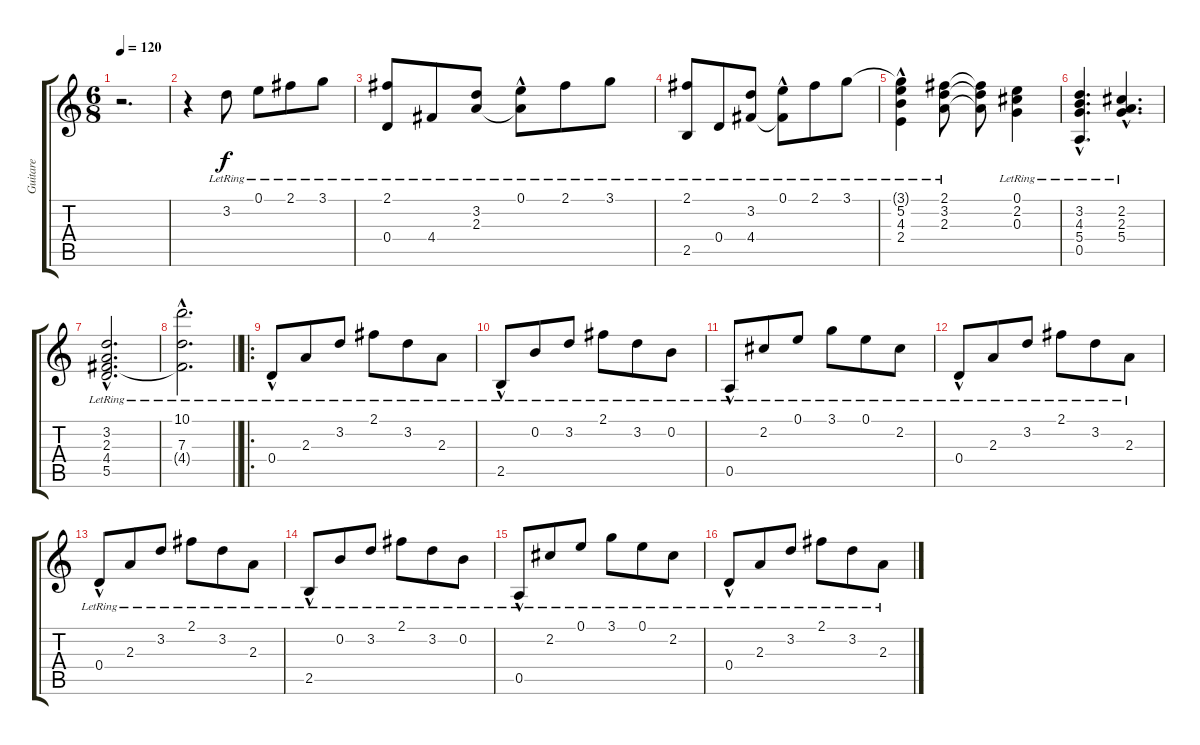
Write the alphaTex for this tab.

\track ("Guitare" "Guitare") {instrument acousticguitarnylon}
\staff {score tabs}
\tuning (E4 B3 G3 D3 A2 E2) {hide}
\ts (6 8)
\tempo 120
\clef g2
\ks c
r.2{d dy f instrument acousticguitarnylon} |
r.4 3.2{lr}.8 0.1{lr}.8 2.1{lr}.8 3.1{lr}.8 |
(2.1{lr} 0.4{lr}).8 4.4{lr}.8 (3.2{lr} 2.3{lr}).8 (0.1{lr} 2.3{hac t}).8 2.1{lr}.8 3.1{lr}.8 |
(2.1{lr} 2.5{lr}).8 0.4{lr}.8 (3.2{lr} 4.4{lr}).8 (0.1{lr} 4.4{hac t}).8 2.1{lr}.8 3.1{lr}.8 |
(3.1{t} 5.2{lr} 4.3{lr} 2.4{hac lr}).4 (2.1{lr} 3.2{lr} 2.3{lr}).8 (2.1{t} 3.2{t} 2.3{t}).8 (0.1{lr} 2.2{lr} 0.3{lr}).4 |
(3.2{hac lr} 4.3{hac lr} 5.4{hac lr} 0.5{hac lr}).4{d} (2.2{hac lr} 2.3{hac lr} 5.4{hac lr}).4{d} |
(3.2{hac lr} 2.3{hac lr} 4.4{hac lr} 5.5{hac lr}).2{d} |
\barLineRight lightlight
(10.1{hac lr} 7.3{hac lr} 4.4{hac t}).2{d} |
\ro
0.4{hac lr}.8 2.3{lr}.8 3.2{lr}.8 2.1{lr}.8 3.2{lr}.8 2.3{lr}.8 |
2.5{hac lr}.8 0.2{lr}.8 3.2{lr}.8 2.1{lr}.8 3.2{lr}.8 0.2{lr}.8 |
0.5{hac lr}.8 2.2{lr}.8 0.1{lr}.8 3.1{lr}.8 0.1{lr}.8 2.2{lr}.8 |
0.4{hac lr}.8 2.3{lr}.8 3.2{lr}.8 2.1{lr}.8 3.2{lr}.8 2.3{lr}.8 |
0.4{hac lr}.8 2.3{lr}.8 3.2{lr}.8 2.1{lr}.8 3.2{lr}.8 2.3{lr}.8 |
2.5{hac lr}.8 0.2{lr}.8 3.2{lr}.8 2.1{lr}.8 3.2{lr}.8 0.2{lr}.8 |
0.5{hac lr}.8 2.2{lr}.8 0.1{lr}.8 3.1{lr}.8 0.1{lr}.8 2.2{lr}.8 |
0.4{hac lr}.8 2.3{lr}.8 3.2{lr}.8 2.1{lr}.8 3.2{lr}.8 2.3{lr}.8
